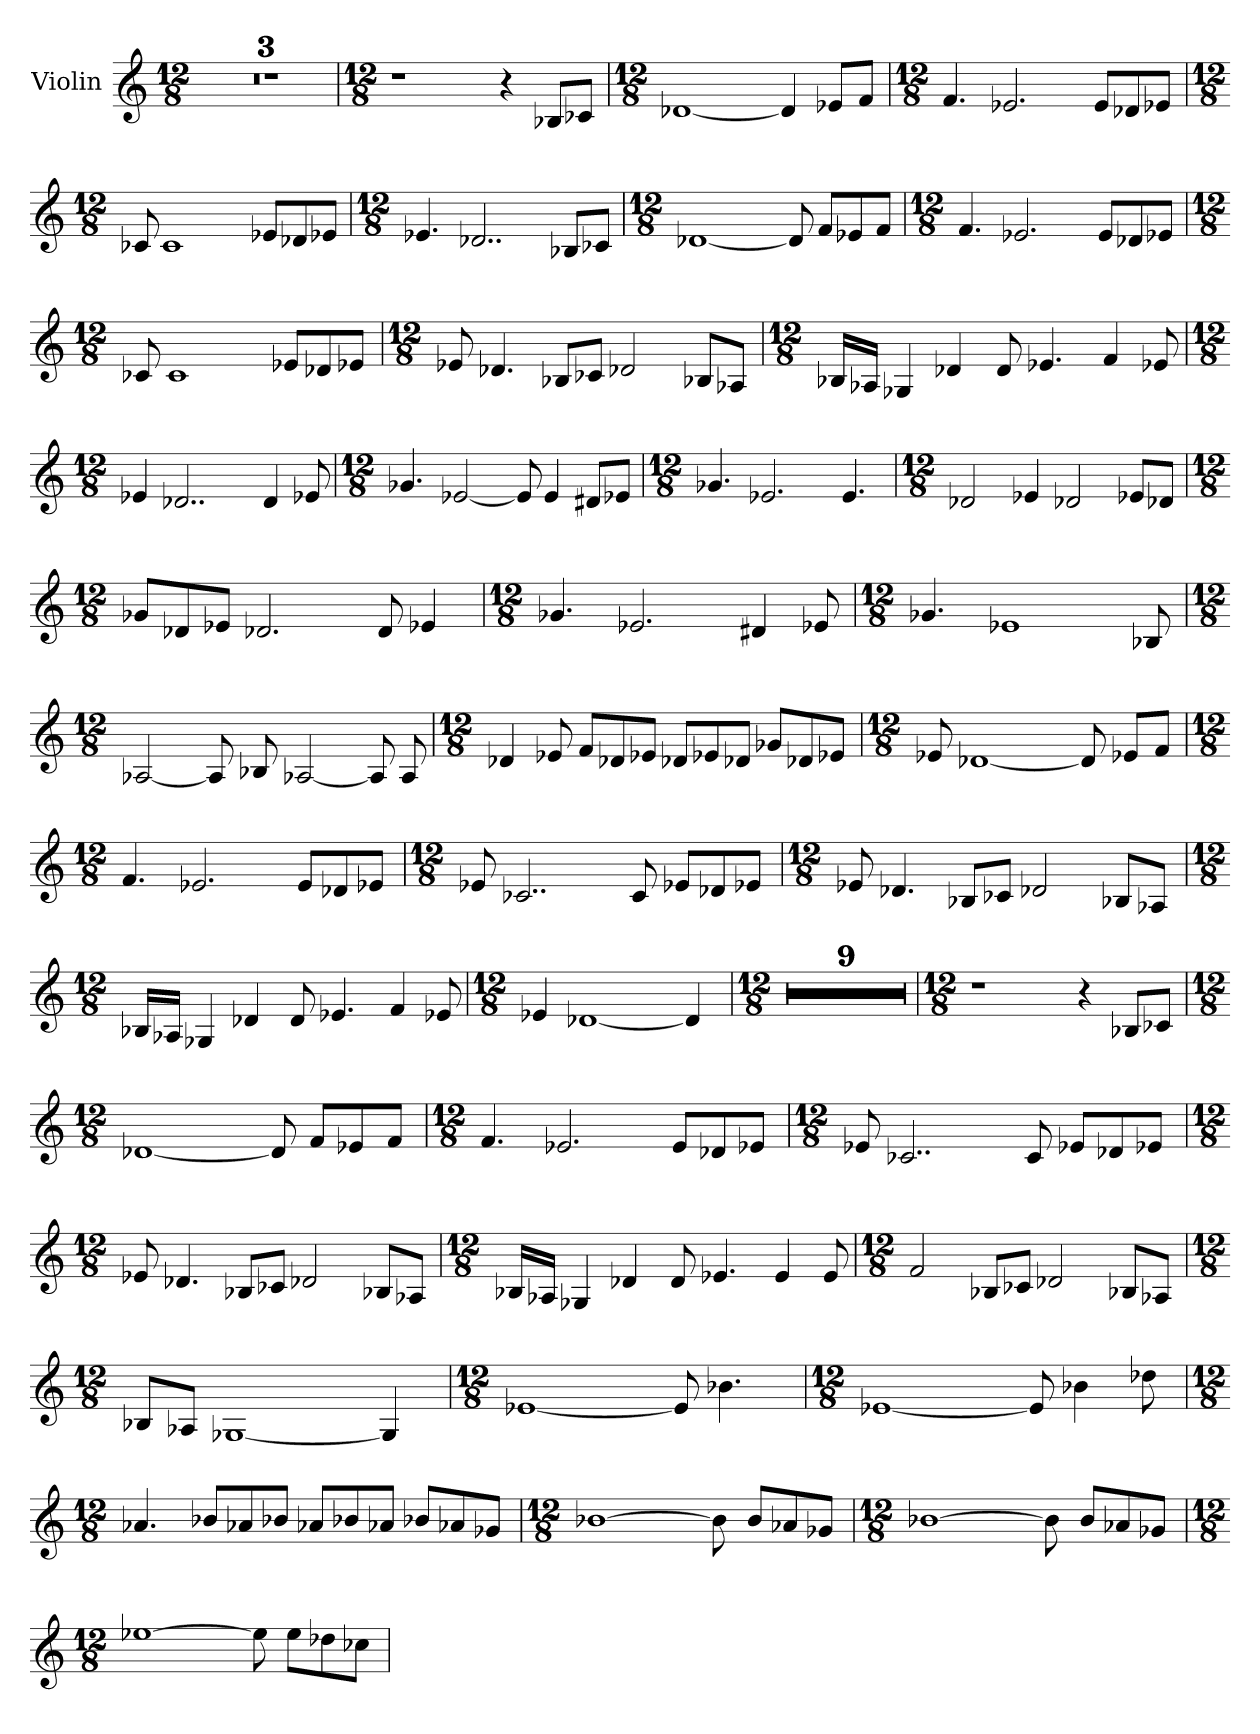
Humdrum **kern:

**kern
*part1
*staff1
*I"Violin
*I'Vln
*M12/8
=
1.r
=
*M12/8
1.r
=
*M12/8
1.r
=
*M12/8
1r
4r
8B-XL
8c-XJ
=
*M12/8
[1d-X
4d-]
8e-XL
8fJ
=
*M12/8
4.f
2.e-X
8e-L
8d-X
8e-XJ
=
*M12/8
8c-X
1c-
8e-XL
8d-X
8e-XJ
=
*M12/8
4.e-X
2..d-X
8B-XL
8c-XJ
=
*M12/8
[1d-X
8d-]
8fL
8e-X
8fJ
=
*M12/8
4.f
2.e-X
8e-L
8d-X
8e-XJ
=
*M12/8
8c-X
1c-
8e-XL
8d-X
8e-XJ
=
*M12/8
8e-X
4.d-X
8B-XL
8c-XJ
2d-X
8B-XL
8A-XJ
=
*M12/8
16B-XLL
16A-XJJ
4G-X
4d-X
8d-
4.e-X
4f
8e-X
=
*M12/8
4e-X
2..d-X
4d-
8e-X
=
*M12/8
4.g-X
[2e-X
8e-]
4e-
8d#XL
8e-XJ
=
*M12/8
4.g-X
2.e-X
4.e-
=
*M12/8
2d-X
4e-X
2d-X
8e-XL
8d-XJ
=
*M12/8
8g-XL
8d-X
8e-XJ
2.d-X
8d-
4e-X
=
*M12/8
4.g-X
2.e-X
4d#X
8e-X
=
*M12/8
4.g-X
1e-X
8B-X
=
*M12/8
[2A-X
8A-]
8B-X
[2A-X
8A-]
8A-
=
*M12/8
4d-X
8e-X
8fL
8d-X
8e-XJ
8d-XL
8e-X
8d-XJ
8g-XL
8d-X
8e-XJ
=
*M12/8
8e-X
[1d-X
8d-]
8e-XL
8fJ
=
*M12/8
4.f
2.e-X
8e-L
8d-X
8e-XJ
=
*M12/8
8e-X
2..c-X
8c-
8e-XL
8d-X
8e-XJ
=
*M12/8
8e-X
4.d-X
8B-XL
8c-XJ
2d-X
8B-XL
8A-XJ
=
*M12/8
16B-XLL
16A-XJJ
4G-X
4d-X
8d-
4.e-X
4f
8e-X
=
*M12/8
4e-X
[1d-X
4d-]
=
*M12/8
1.r
=
*M12/8
1.r
=
*M12/8
1.r
=
*M12/8
1.r
=
*M12/8
1.r
=
*M12/8
1.r
=
*M12/8
1.r
=
*M12/8
1.r
=
*M12/8
1.r
=
*M12/8
1r
4r
8B-XL
8c-XJ
=
*M12/8
[1d-X
8d-]
8fL
8e-X
8fJ
=
*M12/8
4.f
2.e-X
8e-L
8d-X
8e-XJ
=
*M12/8
8e-X
2..c-X
8c-
8e-XL
8d-X
8e-XJ
=
*M12/8
8e-X
4.d-X
8B-XL
8c-XJ
2d-X
8B-XL
8A-XJ
=
*M12/8
16B-XLL
16A-XJJ
4G-X
4d-X
8d-
4.e-X
4e-
8e-
=
*M12/8
2f
8B-XL
8c-XJ
2d-X
8B-XL
8A-XJ
=
*M12/8
8B-XL
8A-XJ
[1G-X
4G-]
=
*M12/8
[1e-X
8e-]
4.b-X
=
*M12/8
[1e-X
8e-]
4b-X
8dd-X
=
*M12/8
4.a-X
8b-XL
8a-X
8b-XJ
8a-XL
8b-X
8a-XJ
8b-XL
8a-X
8g-XJ
=
*M12/8
[1b-X
8b-]
8b-L
8a-X
8g-XJ
=
*M12/8
[1b-X
8b-]
8b-L
8a-X
8g-XJ
=
*M12/8
[1ee-X
8ee-]
8ee-L
8dd-X
8cc-XJ
=
*-
